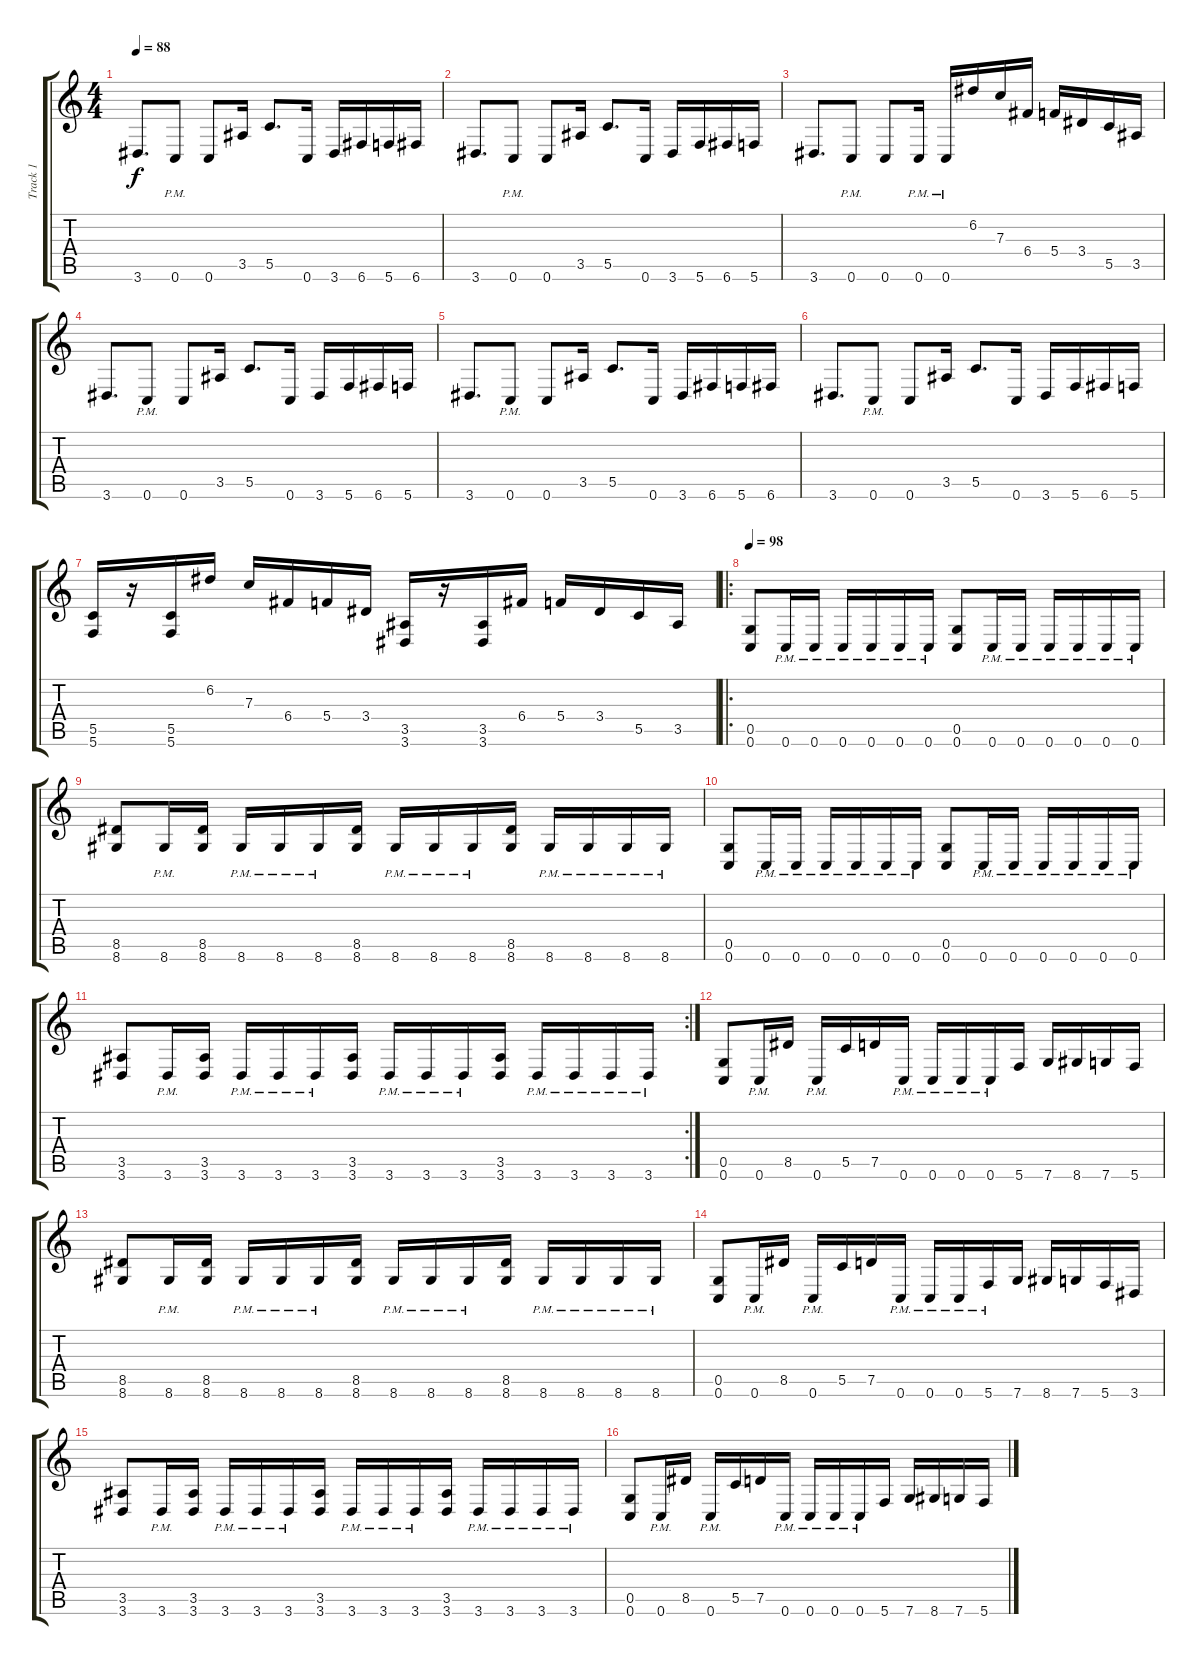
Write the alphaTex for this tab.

\track ("Track 1" "Track 1") {instrument overdrivenguitar}
\staff {score tabs}
\tuning (D4 A3 F3 C3 G2 C2) {hide}
\ts (4 4)
\tempo 88
\clef g2
\ks c
3.6.8{d dy f} 0.6{pm}.8 0.6.8 3.5.16 5.5.8{d} 0.6.16 3.6.16 6.6.16 5.6.16 6.6.16 |
3.6.8{d} 0.6{pm}.8 0.6.8 3.5.16 5.5.8{d} 0.6.16 3.6.16 5.6.16 6.6.16 5.6.16 |
3.6.8{d} 0.6{pm}.8 0.6.8 0.6{pm}.16 0.6{pm}.16 6.2.16 7.3.16 6.4.16 5.4.16 3.4.16 5.5.16 3.5.16 |
3.6.8{d} 0.6{pm}.8 0.6.8 3.5.16 5.5.8{d} 0.6.16 3.6.16 5.6.16 6.6.16 5.6.16 |
3.6.8{d} 0.6{pm}.8 0.6.8 3.5.16 5.5.8{d} 0.6.16 3.6.16 6.6.16 5.6.16 6.6.16 |
3.6.8{d} 0.6{pm}.8 0.6.8 3.5.16 5.5.8{d} 0.6.16 3.6.16 5.6.16 6.6.16 5.6.16 |
(5.5 5.6).16 r.16 (5.5 5.6).16 6.2.16 7.3.16 6.4.16 5.4.16 3.4.16 (3.5 3.6).16 r.16 (3.5 3.6).16 6.4.16 5.4.16 3.4.16 5.5.16 3.5.16 |
\ro
\tempo 98
(0.5 0.6).8 0.6{pm}.16 0.6{pm}.16 0.6{pm}.16 0.6{pm}.16 0.6{pm}.16 0.6{pm}.16 (0.5 0.6).8 0.6{pm}.16 0.6{pm}.16 0.6{pm}.16 0.6{pm}.16 0.6{pm}.16 0.6{pm}.16 |
(8.5 8.6).8 8.6{pm}.16 (8.5 8.6).16 8.6{pm}.16 8.6{pm}.16 8.6{pm}.16 (8.5 8.6).16 8.6{pm}.16 8.6{pm}.16 8.6{pm}.16 (8.5 8.6).16 8.6{pm}.16 8.6{pm}.16 8.6{pm}.16 8.6{pm}.16 |
(0.5 0.6).8 0.6{pm}.16 0.6{pm}.16 0.6{pm}.16 0.6{pm}.16 0.6{pm}.16 0.6{pm}.16 (0.5 0.6).8 0.6{pm}.16 0.6{pm}.16 0.6{pm}.16 0.6{pm}.16 0.6{pm}.16 0.6{pm}.16 |
\rc 2
(3.5 3.6).8 3.6{pm}.16 (3.5 3.6).16 3.6{pm}.16 3.6{pm}.16 3.6{pm}.16 (3.5 3.6).16 3.6{pm}.16 3.6{pm}.16 3.6{pm}.16 (3.5 3.6).16 3.6{pm}.16 3.6{pm}.16 3.6{pm}.16 3.6{pm}.16 |
(0.5 0.6).8 0.6{pm}.16 8.5.16 0.6{pm}.16 5.5.16 7.5.16 0.6{pm}.16 0.6{pm}.16 0.6{pm}.16 0.6{pm}.16 5.6.16 7.6.16 8.6.16 7.6.16 5.6.16 |
(8.5 8.6).8 8.6{pm}.16 (8.5 8.6).16 8.6{pm}.16 8.6{pm}.16 8.6{pm}.16 (8.5 8.6).16 8.6{pm}.16 8.6{pm}.16 8.6{pm}.16 (8.5 8.6).16 8.6{pm}.16 8.6{pm}.16 8.6{pm}.16 8.6{pm}.16 |
(0.5 0.6).8 0.6{pm}.16 8.5.16 0.6{pm}.16 5.5.16 7.5.16 0.6{pm}.16 0.6{pm}.16 0.6{pm}.16 5.6{pm}.16 7.6.16 8.6.16 7.6.16 5.6.16 3.6.16 |
(3.5 3.6).8 3.6{pm}.16 (3.5 3.6).16 3.6{pm}.16 3.6{pm}.16 3.6{pm}.16 (3.5 3.6).16 3.6{pm}.16 3.6{pm}.16 3.6{pm}.16 (3.5 3.6).16 3.6{pm}.16 3.6{pm}.16 3.6{pm}.16 3.6{pm}.16 |
(0.5 0.6).8 0.6{pm}.16 8.5.16 0.6{pm}.16 5.5.16 7.5.16 0.6{pm}.16 0.6{pm}.16 0.6{pm}.16 0.6{pm}.16 5.6.16 7.6.16 8.6.16 7.6.16 5.6.16
